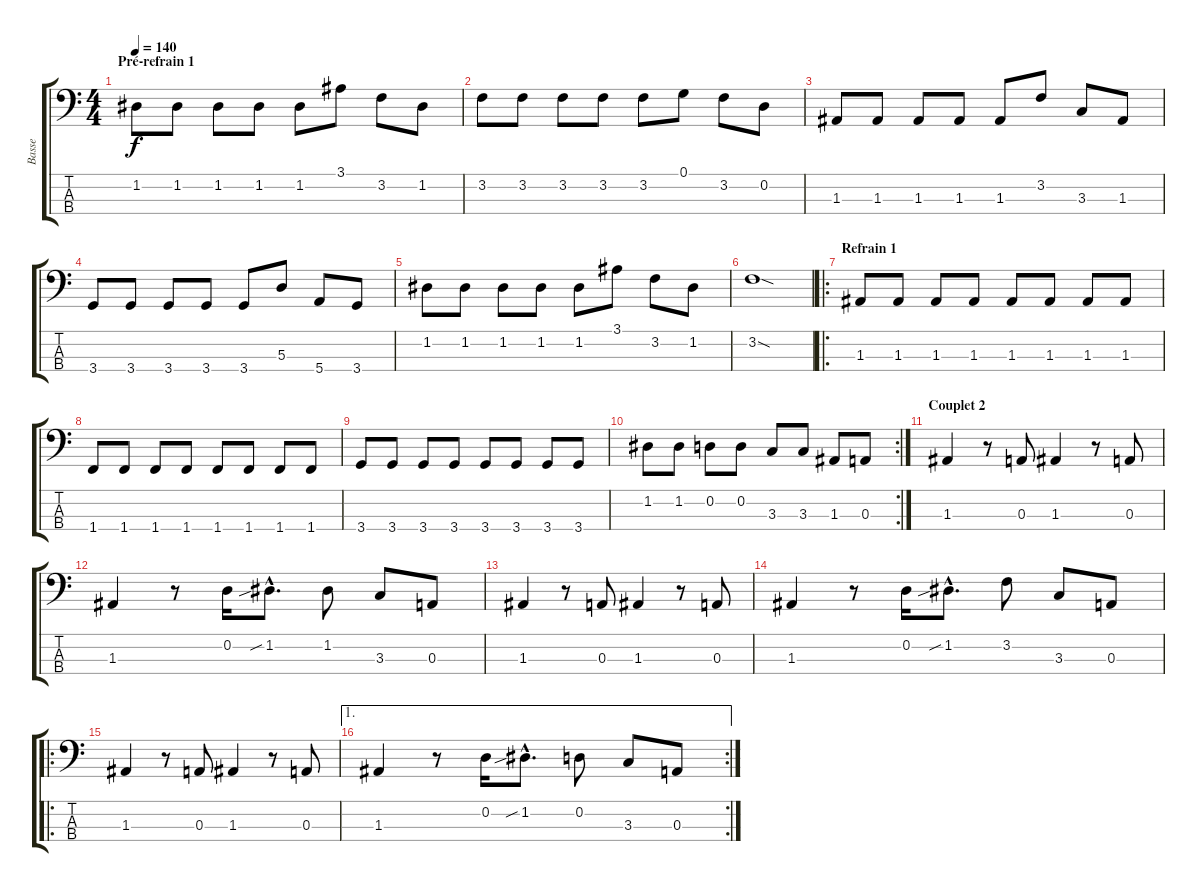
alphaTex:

\track ("Basse" "Basse") {instrument electricbasspick}
\staff {score tabs}
\tuning (G2 D2 A1 E1) {hide}
\ts (4 4)
\section ("" "Pré-refrain 1")
\tempo 140
\clef f4
\ks c
1.2.8{dy f} 1.2.8 1.2.8 1.2.8 1.2.8 3.1.8 3.2.8 1.2.8 |
3.2.8 3.2.8 3.2.8 3.2.8 3.2.8 0.1.8 3.2.8 0.2.8 |
1.3.8 1.3.8 1.3.8 1.3.8 1.3.8 3.2.8 3.3.8 1.3.8 |
3.4.8 3.4.8 3.4.8 3.4.8 3.4.8 5.3.8 5.4.8 3.4.8 |
1.2.8 1.2.8 1.2.8 1.2.8 1.2.8 3.1.8 3.2.8 1.2.8 |
3.2{sod}.1 |
\ro
\section ("" "Refrain 1")
1.3.8 1.3.8 1.3.8 1.3.8 1.3.8 1.3.8 1.3.8 1.3.8 |
1.4.8 1.4.8 1.4.8 1.4.8 1.4.8 1.4.8 1.4.8 1.4.8 |
3.4.8 3.4.8 3.4.8 3.4.8 3.4.8 3.4.8 3.4.8 3.4.8 |
\rc 2
1.2.8 1.2.8 0.2.8 0.2.8 3.3.8 3.3.8 1.3.8 0.3.8 |
\section ("" "Couplet 2")
1.3.4 r.8 0.3.8 1.3.4 r.8 0.3.8 |
1.3.4 r.8 0.2.16 1.2{sib hac}.8{d} 1.2.8 3.3.8 0.3.8 |
1.3.4 r.8 0.3.8 1.3.4 r.8 0.3.8 |
1.3.4 r.8 0.2.16 1.2{sib hac}.8{d} 3.2.8 3.3.8 0.3.8 |
\ro
1.3.4 r.8 0.3.8 1.3.4 r.8 0.3.8 |
\ae 1
\rc 2
1.3.4 r.8 0.2.16 1.2{sib hac}.8{d} 0.2.8 3.3.8 0.3.8
